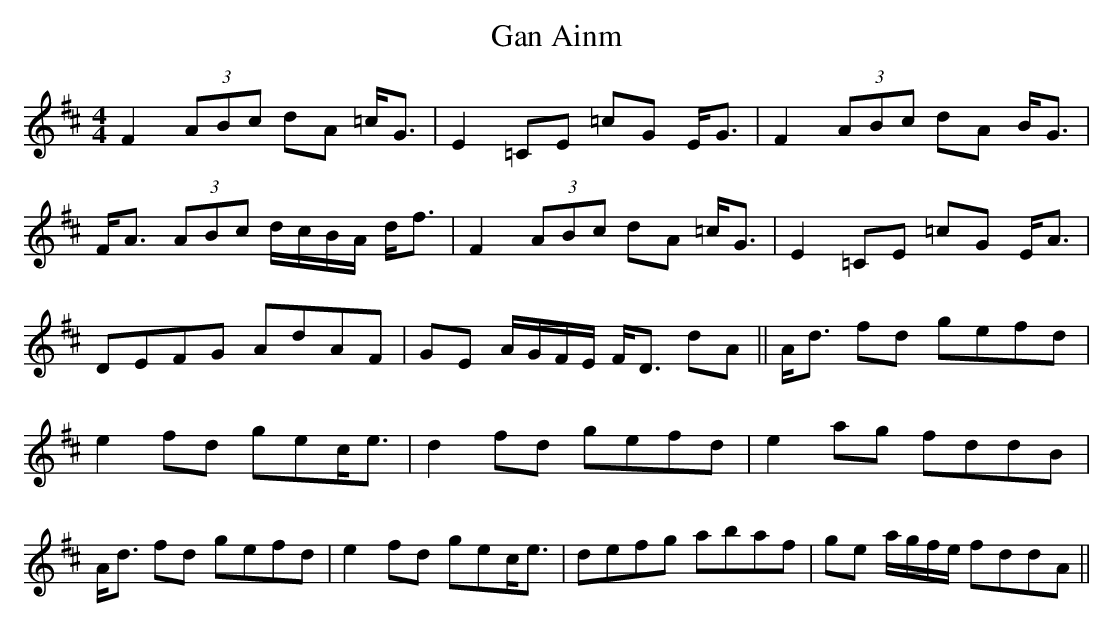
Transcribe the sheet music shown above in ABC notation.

X:1
T:Gan Ainm
M:4/4
L:1/8
K:D
F2(3ABc dA =c<G|E2=CE =cG E<G|F2 (3ABc dA B<G|F<A (3ABc d/2c/2B/2A/2 d<f|\
F2(3ABc dA =c<G|E2=CE =cG E<A|DEFG AdAF|GE A/2G/2F/E/2 F<D dA||\
A<d fd gefd|e2fd gec<e|d2fd gefd|e2ag fddB|\
A<d fd gefd|e2fd gec<e|defg abaf|ge a/2g/2f/2e/2 fddA||
